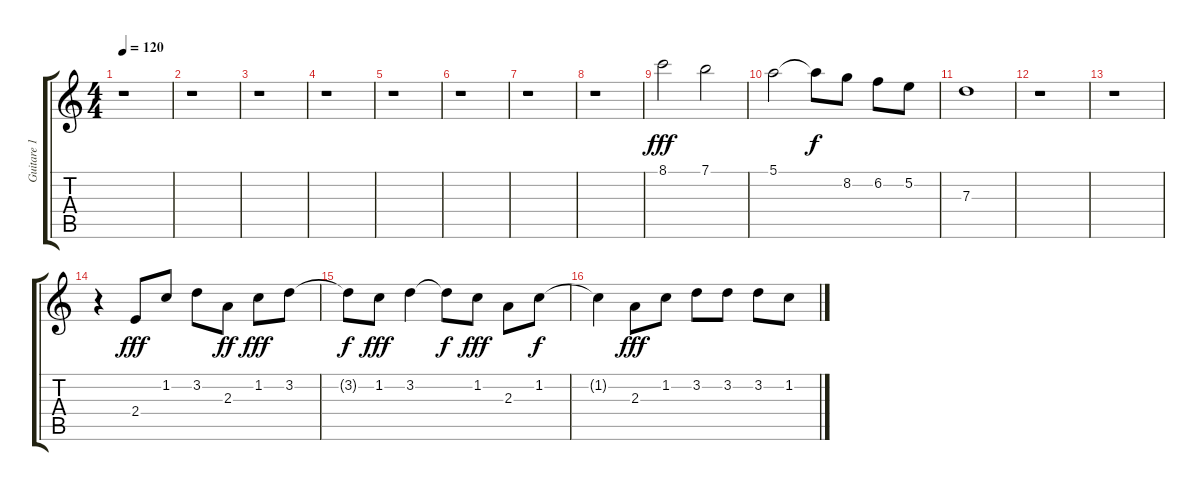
\track ("Guitare 1" "Guitare 1") {instrument overdrivenguitar}
\staff {score tabs}
\tuning (E4 B3 G3 D3 A2 E2) {hide}
\ts (4 4)
\tempo 120
\clef g2
\ks c
r.1{dy fff} |
r.1 |
r.1 |
r.1 |
r.1 |
r.1 |
r.1 |
r.1 |
8.1.2 7.1.2 |
5.1.2 5.1{t}.8{dy f} 8.2.8 6.2.8 5.2.8 |
7.3.1 |
r.1 |
r.1 |
r.4 2.4.8{dy fff} 1.2.8 3.2.8 2.3.8{dy ff} 1.2.8{dy fff} 3.2.8 |
3.2{t}.8{dy f} 1.2.8{dy fff} 3.2.4 3.2{t}.8{dy f} 1.2.8{dy fff} 2.3.8 1.2.8{dy f} |
1.2{t}.4 2.3.8{dy fff} 1.2.8 3.2.8 3.2.8 3.2.8 1.2.8
